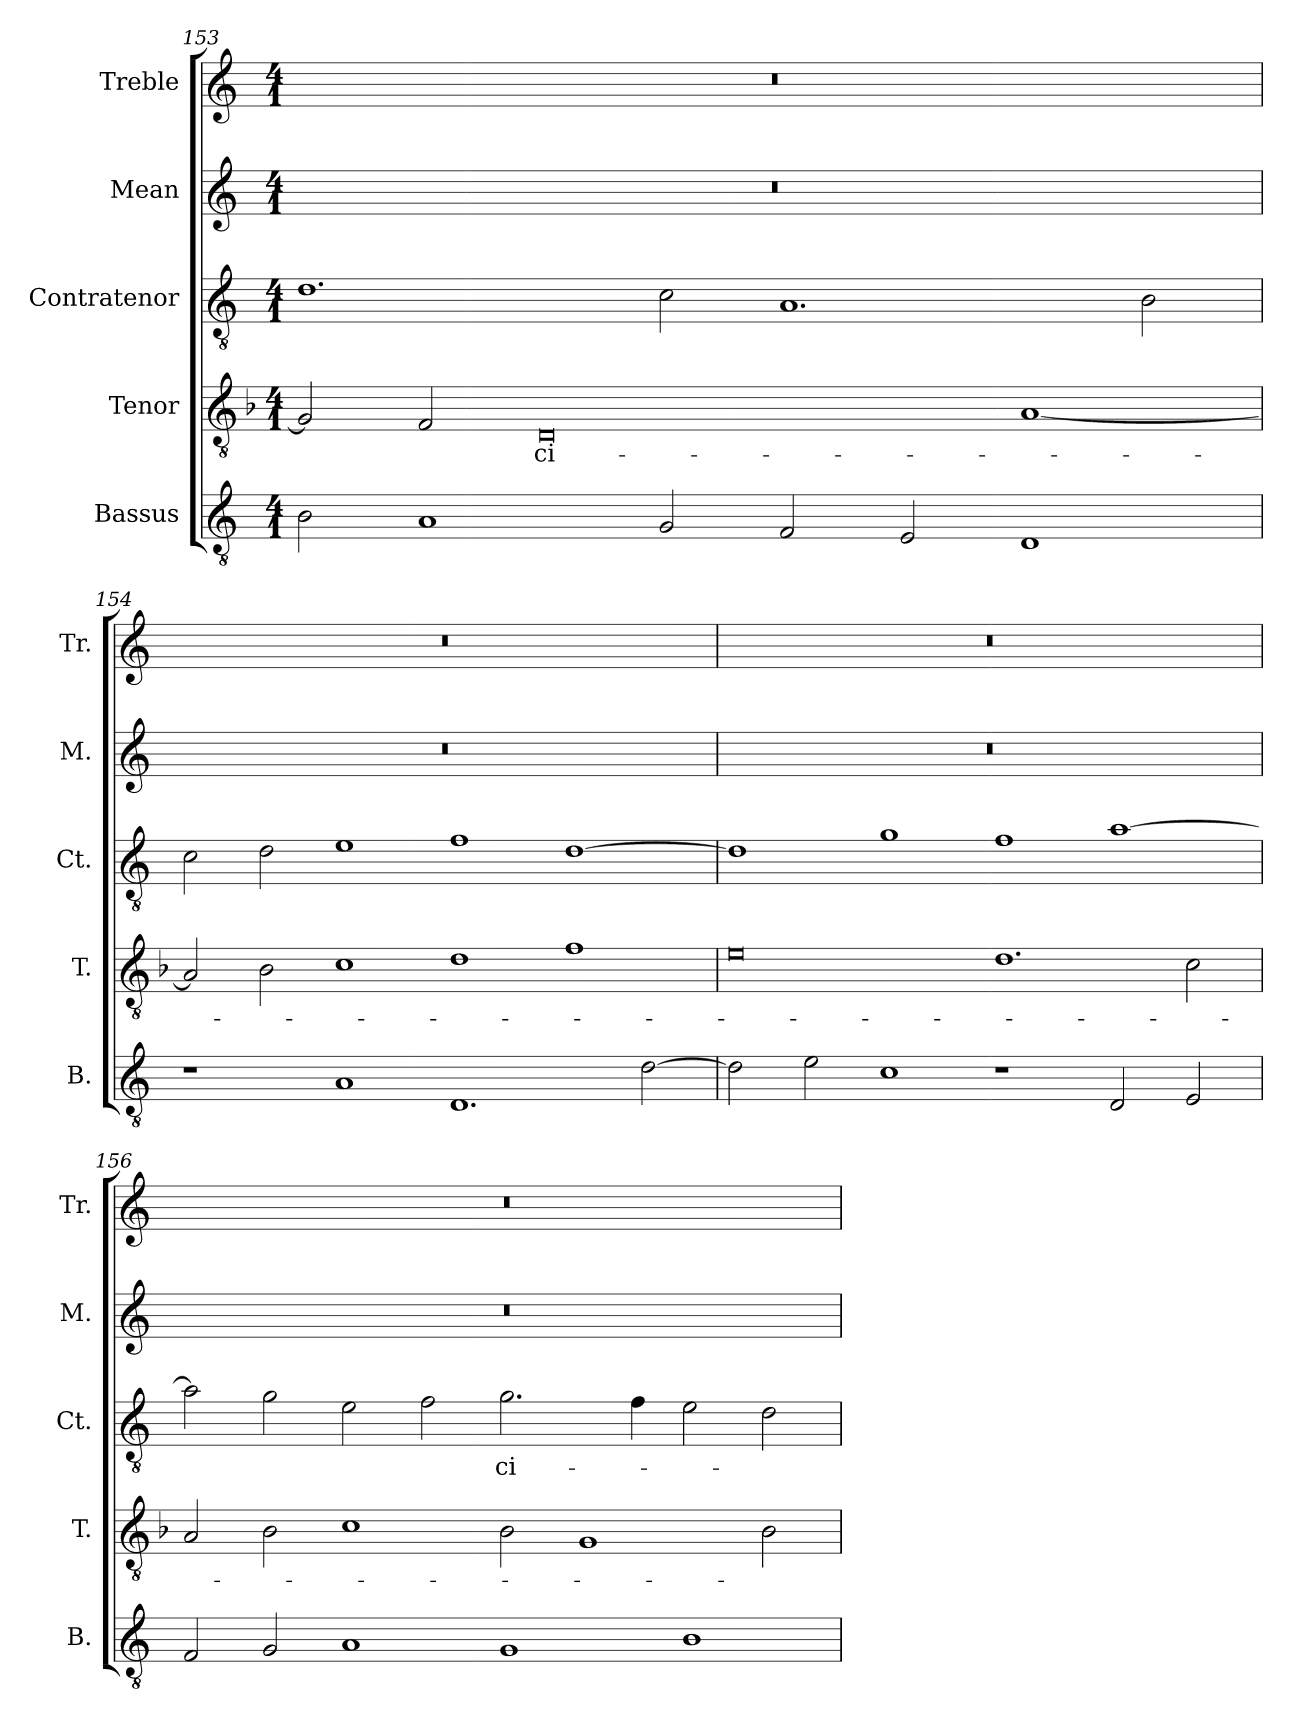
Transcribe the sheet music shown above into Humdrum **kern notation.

**kern	**kern	**text	**kern	**text	**kern	**kern
*part5	*part4	*part4	*part3	*part3	*part2	*part1
*staff5	*staff4	*staff4	*staff3	*staff3	*staff2	*staff1
*I"Bassus	*I"Tenor	*	*I"Contratenor	*	*I"Mean	*I"Treble
*I'B.	*I'T.	*	*I'Ct.	*	*I'M.	*I'Tr.
!!LO:LB:g=z
*clefGv2	*clefGv2	*	*clefGv2	*	*clefG2	*clefG2
*ITrd7c12	*ITrd7c12	*	*ITrd7c12	*	*	*
*k[]	*k[b-]	*	*k[]	*	*k[]	*k[]
*	*F:	*	*	*	*C:	*C:
*M4/1	*M4/1	*	*M4/1	*	*M4/1	*M4/1
=153	=153	=153	=153	=153	=153	=153
!	!	!	!	!	!LO:N:vis=1	!LO:N:vis=1
2BBi\	2GGi/]	.	1.Di	.	00r	00r
1AAi	2FFi/	.	.	.	.	.
!	!	!LO:LY:b:color=#000000	!	!	!	!
.	0DDi	-ci-	.	.	.	.
2GGi/	.	.	2Ci\	.	.	.
2FFi/	.	.	1.AAi	.	.	.
2EEi/	.	.	.	.	.	.
1DDi	[<1AAi	.	.	.	.	.
.	.	.	2BBi\	.	.	.
=154	=154	=154	=154	=154	=154	=154
!	!	!	!	!	!LO:N:vis=1	!LO:N:vis=1
1r	2AAi/]	.	2Ci\	.	00r	00r
.	2BB-i\	.	2Di\	.	.	.
1AAi	1Ci	.	1Ei	.	.	.
1.DDi	1Di	.	1Fi	.	.	.
.	1Fi	.	[>1Di	.	.	.
[>2Di\	.	.	.	.	.	.
=155	=155	=155	=155	=155	=155	=155
!	!	!	!	!	!LO:N:vis=1	!LO:N:vis=1
2Di\]	0Ei	.	1Di]	.	00r	00r
2Ei\	.	.	.	.	.	.
1Ci	.	.	1Gi	.	.	.
1r	1.Di	.	1Fi	.	.	.
2DDi/	.	.	[>1Ai	.	.	.
2EEi/	2Ci\	.	.	.	.	.
!!LO:LB:g=z
=156	=156	=156	=156	=156	=156	=156
!	!	!	!	!	!LO:N:vis=1	!LO:N:vis=1
2FFi/	2AAi/	.	2Ai\]	.	00r	00r
2GGi/	2BB-i\	.	2Gi\	.	.	.
1AAi	1Ci	.	2Ei\	.	.	.
.	.	.	2Fi\	.	.	.
!	!	!	!	!LO:LY:b:color=#000000	!	!
1GGi	2BB-i\	.	2.Gi\	-ci-	.	.
.	1GGi	.	.	.	.	.
.	.	.	4Fi\	.	.	.
1BBi	.	.	2Ei\	.	.	.
.	2BB-i\	.	2Di\	.	.	.
=	=	=	=	=	=	=
*-	*-	*-	*-	*-	*-	*-
